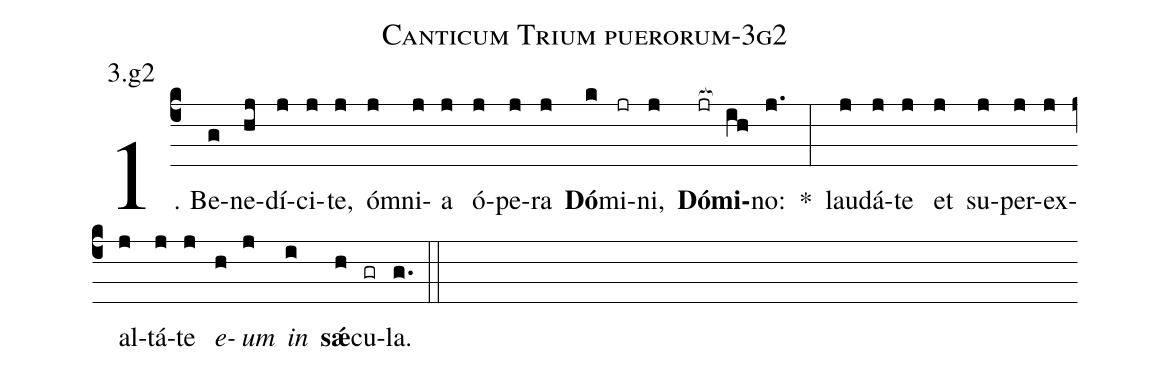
name: Canticum Trium puerorum-3g2;
annotation: 3.g2;
%%
(c4)1. Be(g)ne(hj)dí(j)ci(j)te,(j) óm(j)ni(j)a(j) ó(j)pe(j)ra(j) <b>Dó</b>(k)mi(jr)ni,(j) <b>Dó</b>(jr[ocb:1{])<b>mi</b>(ih[ocb:0}])no:(j.) *(:) lau(j)dá(j)te(j) et(j) su(j)per(j)ex(j)al(j)tá(j)te(j) <i>e</i>(h)<i>um</i>(j) <i>in</i>(i) <b>sǽ</b>(h)cu(gr)la.(g.) (::)
